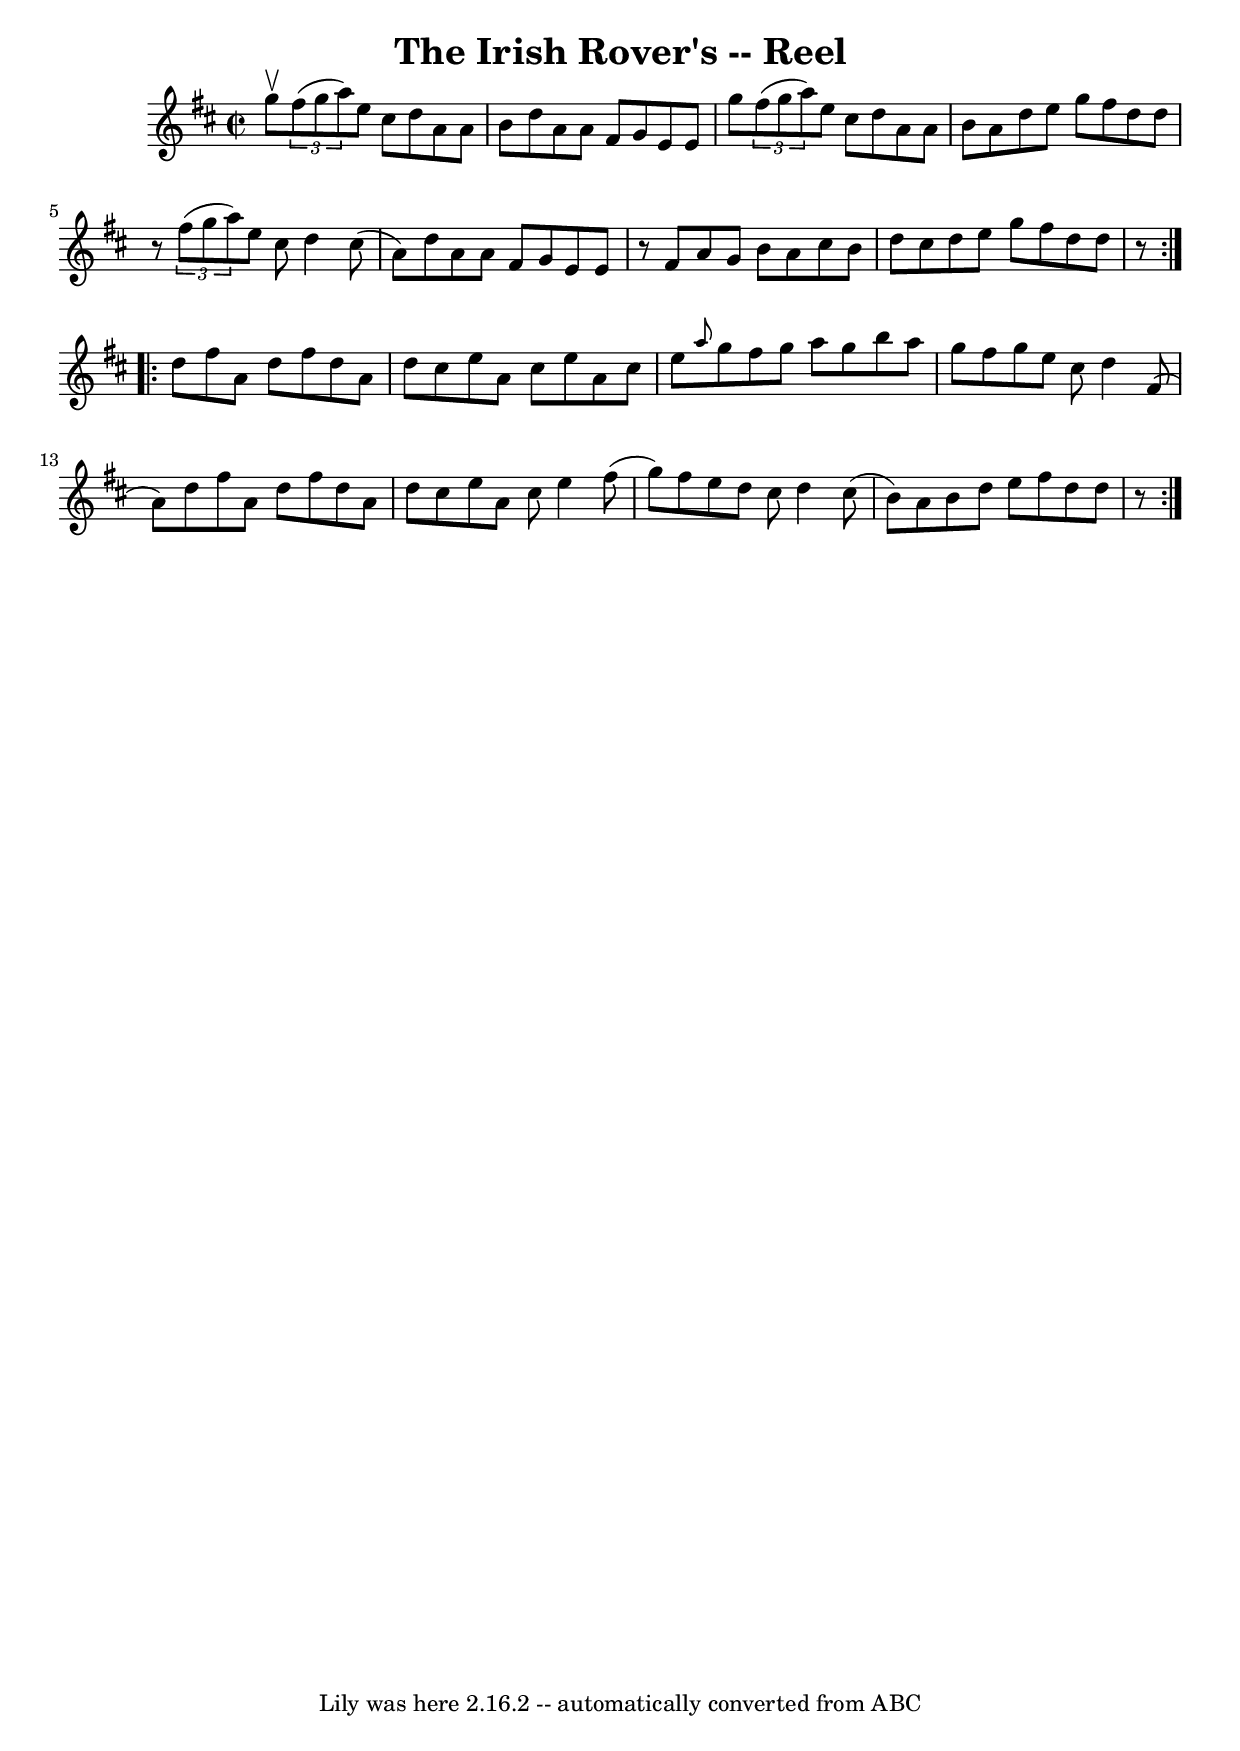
\version "2.16.2"
\include "Mammoth.ily"
\header {
  %% book = "Ryan's Mammoth Collection"
  crossRefNumber = "1"
  footnotes = "\\\\235"
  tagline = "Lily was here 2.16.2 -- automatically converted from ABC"
  title = "The Irish Rover's -- Reel"

}
voicedefault =  {



  \repeat volta 2 {

    \override Staff.TimeSignature #'style = #'C
    \time 2/2 
    \key d \major
    g''8^\upbow |
    \times 2/3 { fis''8 (
		 g''8 a''8) 
	       } e''8 cis''8 d''8 a'8 a'8 b'8    |
    
    d''8 a'8 a'8 fis'8 g'8 e'8 e'8 g''8    |
    
    \times 2/3 { fis''8 (g''8 a''8) 
	       } e''8 cis''8 d''8 a'8    
    a'8 b'8    |
    a'8 d''8 e''8 g''8 fis''8 d''8 d''8  
    r8   |
    \times 2/3 { fis''8 (g''8 a''8) 
	       } e''8    
    cis''8 d''4 cis''8 (a'8)   |
    d''8 a'8 a'8 fis'8   
    g'8 e'8 e'8    r8   |
    fis'8 a'8 g'8 b'8 a'8    
    cis''8 b'8 d''8    |
    cis''8 d''8 e''8 g''8 fis''8    
    d''8 d''8    r8 
  }     
  \repeat volta 2 {
    d''8 fis''8 a'8 d''8    
    fis''8 d''8 a'8 d''8    |
    cis''8 e''8 a'8 cis''8    
    e''8 a'8 cis''8 e''8    |
    \grace { a''8  
	   } g''8 fis''8  
    g''8 a''8 g''8 b''8 a''8 g''8    |
    fis''8 g''8    
    e''8 cis''8 d''4 fis'8 (a'8)   |
    d''8 fis''8    
    a'8 d''8 fis''8 d''8 a'8 d''8    |
    cis''8 e''8    
    a'8 cis''8 e''4 fis''8 (g''8)   |
    fis''8 e''8    
    d''8 cis''8 d''4 cis''8 (b'8)   |
    a'8 b'8 d''8    
    e''8 fis''8 d''8 d''8    r8 
  }   

}

\score{
  <<

    \context Staff="default"
    {
      \voicedefault 
      
    }

  >>
  \layout {
    
  }
  \midi {
  }

}
